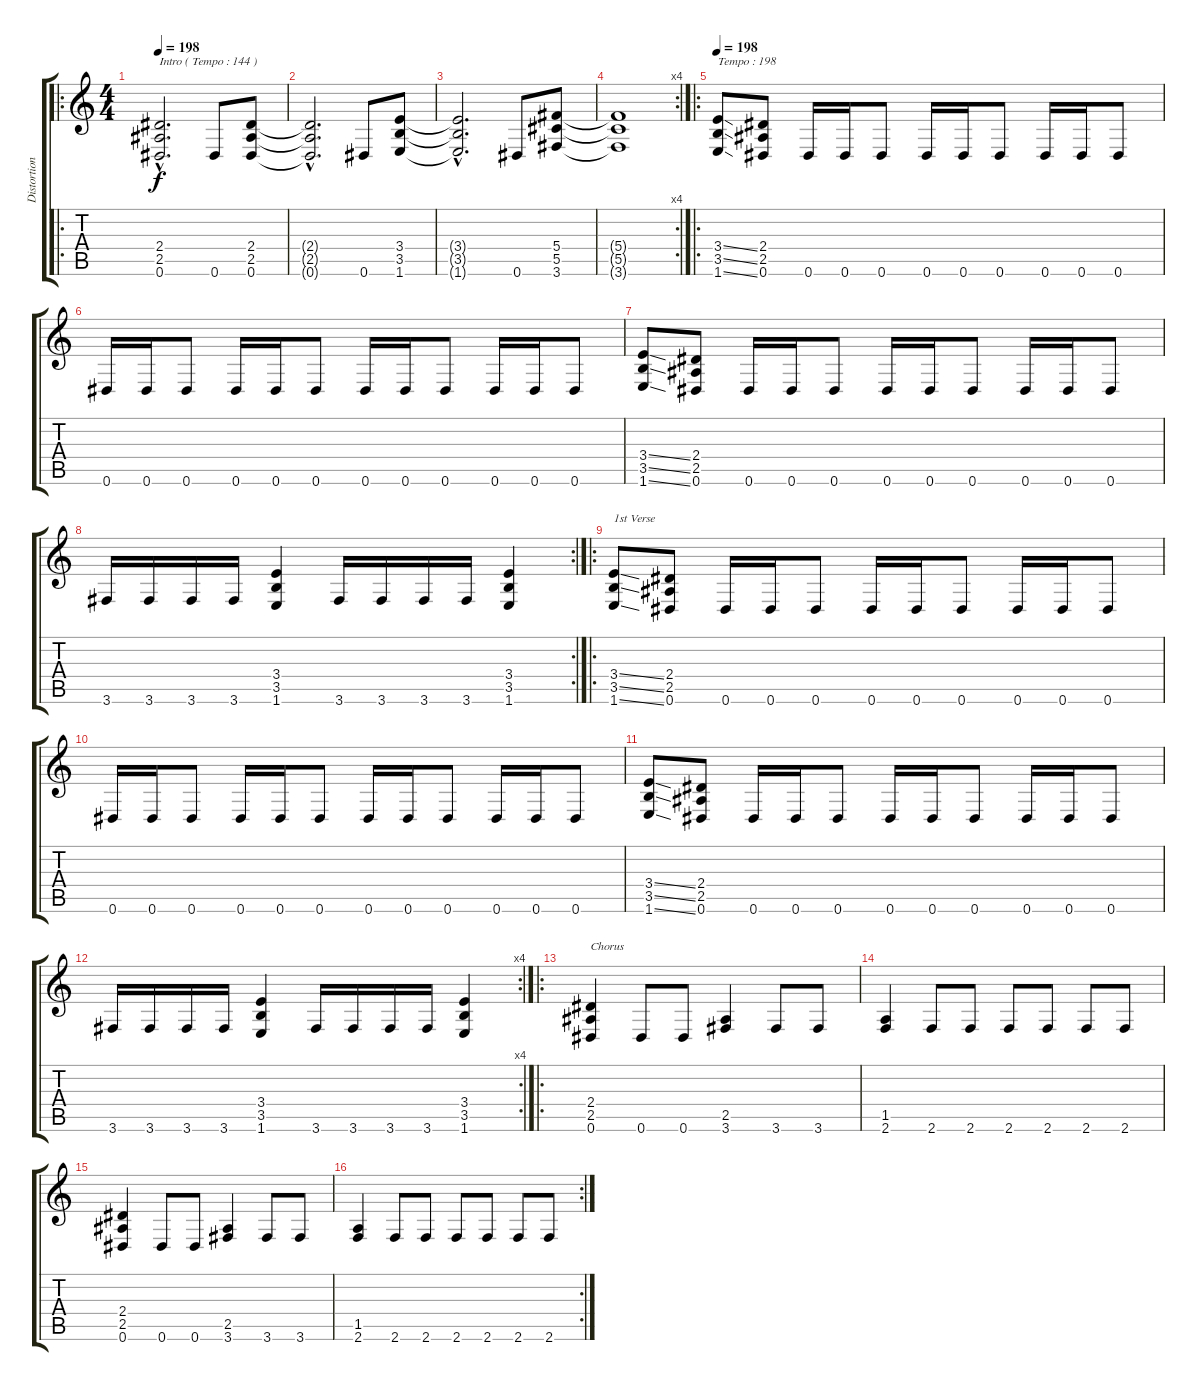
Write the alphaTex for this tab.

\track ("Distortion Guitar I" "Distortion") {instrument distortionguitar}
\staff {score tabs}
\tuning (Eb4 Bb3 Gb3 Db3 Ab2 Eb2) {hide}
\ro
\ts (4 4)
\tempo 198
\tempo 144
\tempo 198
\clef g2
\ks c
(2.4{hac} 2.5{hac} 0.6{hac}).2{d txt "Intro ( Tempo : 144 )" dy f instrument distortionguitar} 0.6.8 (2.4 2.5 0.6).8 |
(2.4{hac t} 2.5{hac t} 0.6{hac t}).2{d} 0.6.8 (3.4 3.5 1.6).8 |
(3.4{hac t} 3.5{hac t} 1.6{hac t}).2{d} 0.6.8 (5.4 5.5 3.6).8 |
\rc 4
(5.4{t} 5.5{t} 3.6{t}).1 |
\ro
\tempo 198
(3.4{ss} 3.5{ss} 1.6{ss}).8{txt "Tempo : 198"} (2.4 2.5 0.6).8 0.6.16 0.6.16 0.6.8 0.6.16 0.6.16 0.6.8 0.6.16 0.6.16 0.6.8 |
0.6.16 0.6.16 0.6.8 0.6.16 0.6.16 0.6.8 0.6.16 0.6.16 0.6.8 0.6.16 0.6.16 0.6.8 |
(3.4{ss} 3.5{ss} 1.6{ss}).8 (2.4 2.5 0.6).8 0.6.16 0.6.16 0.6.8 0.6.16 0.6.16 0.6.8 0.6.16 0.6.16 0.6.8 |
\rc 2
3.6.16 3.6.16 3.6.16 3.6.16 (3.4 3.5 1.6).4 3.6.16 3.6.16 3.6.16 3.6.16 (3.4 3.5 1.6).4 |
\ro
(3.4{ss} 3.5{ss} 1.6{ss}).8{txt "1st Verse"} (2.4 2.5 0.6).8 0.6.16 0.6.16 0.6.8 0.6.16 0.6.16 0.6.8 0.6.16 0.6.16 0.6.8 |
0.6.16 0.6.16 0.6.8 0.6.16 0.6.16 0.6.8 0.6.16 0.6.16 0.6.8 0.6.16 0.6.16 0.6.8 |
(3.4{ss} 3.5{ss} 1.6{ss}).8 (2.4 2.5 0.6).8 0.6.16 0.6.16 0.6.8 0.6.16 0.6.16 0.6.8 0.6.16 0.6.16 0.6.8 |
\rc 4
3.6.16 3.6.16 3.6.16 3.6.16 (3.4 3.5 1.6).4 3.6.16 3.6.16 3.6.16 3.6.16 (3.4 3.5 1.6).4 |
\ro
(2.4 2.5 0.6).4{txt "Chorus"} 0.6.8 0.6.8 (2.5 3.6).4 3.6.8 3.6.8 |
(1.5 2.6).4 2.6.8 2.6.8 2.6.8 2.6.8 2.6.8 2.6.8 |
(2.4 2.5 0.6).4 0.6.8 0.6.8 (2.5 3.6).4 3.6.8 3.6.8 |
\rc 2
(1.5 2.6).4 2.6.8 2.6.8 2.6.8 2.6.8 2.6.8 2.6.8
